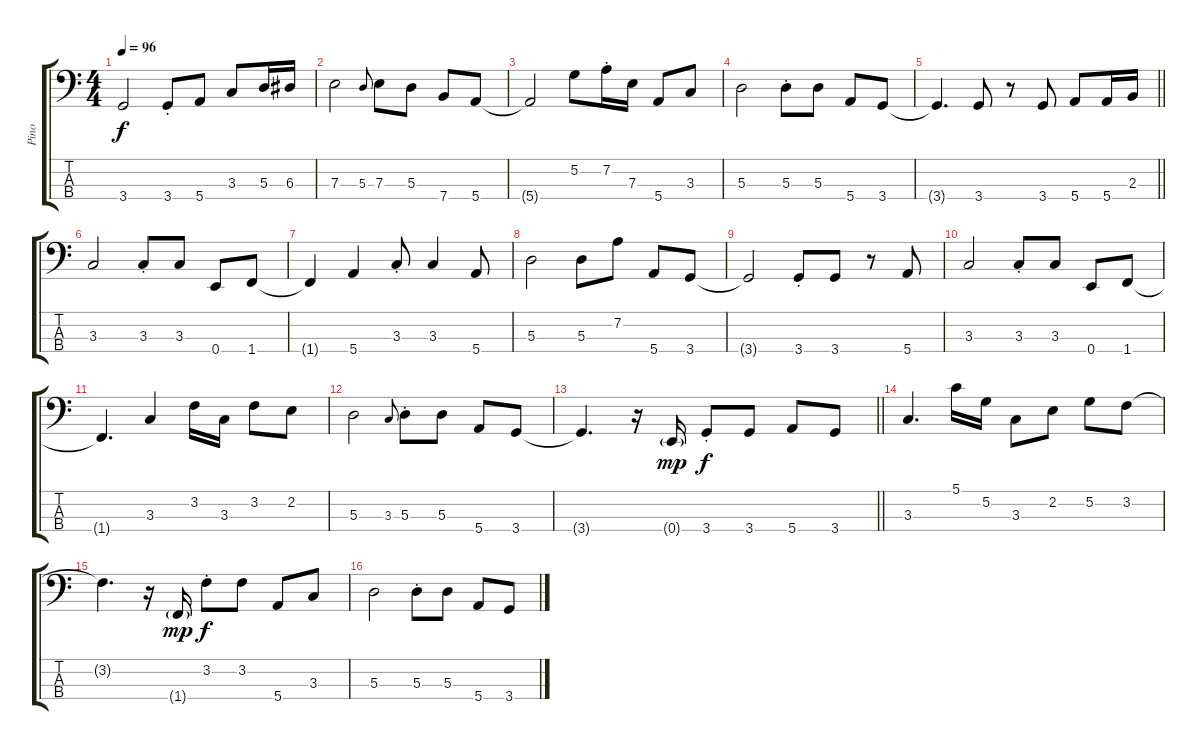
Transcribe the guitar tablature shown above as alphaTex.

\track ("Pino" "Pino") {instrument electricbassfinger}
\staff {score tabs}
\tuning (G2 D2 A1 E1) {hide}
\ts (4 4)
\tempo 96
\clef f4
\ks c
3.4{t}.2{dy f} 3.4{st}.8 5.4.8 3.3.8 5.3.16 6.3.16 |
7.3.2 5.3.8{gr onbeat} 7.3.8 5.3.8 7.4.8 5.4.8 |
5.4{t}.2 5.2.8 7.2{st}.16 7.3.16 5.4.8 3.3.8 |
5.3.2 5.3{st}.8 5.3.8 5.4.8 3.4.8 |
\barLineRight lightlight
3.4{t}.4{d} 3.4.8 r.8 3.4.8 5.4.8 5.4.16 2.3.16 |
3.3.2 3.3{st}.8 3.3.8 0.4.8 1.4.8 |
1.4{t}.4 5.4.4 3.3{st}.8 3.3.4 5.4.8 |
5.3.2 5.3.8 7.2.8 5.4.8 3.4.8 |
3.4{t}.2 3.4{st}.8 3.4.8 r.8 5.4.8 |
3.3.2 3.3{st}.8 3.3.8 0.4.8 1.4.8 |
1.4{t}.4{d} 3.3.4 3.2.16 3.3.16 3.2.8 2.2.8 |
5.3.2 3.3.8{gr onbeat} 5.3{st}.8 5.3.8 5.4.8 3.4.8 |
\barLineRight lightlight
3.4{t}.4{d} r.16 0.4{g}.16{dy mp} 3.4{st}.8{dy f} 3.4.8 5.4.8 3.4.8 |
3.3.4{d} 5.1.16 5.2.16 3.3.8 2.2.8 5.2.8 3.2.8 |
3.2{t}.4{d} r.16 1.4{g}.16{dy mp} 3.2{st}.8{dy f} 3.2.8 5.4.8 3.3.8 |
5.3.2 5.3{st}.8 5.3.8 5.4.8 3.4.8
